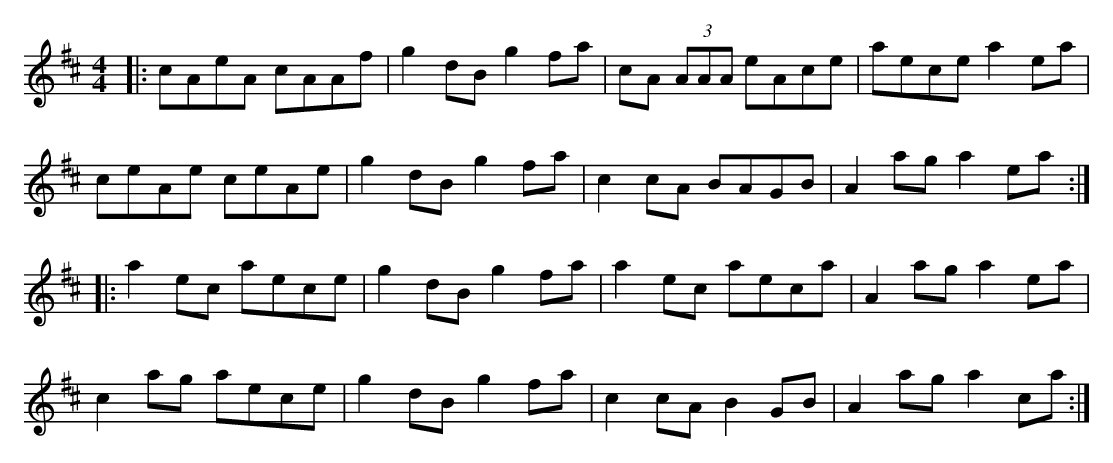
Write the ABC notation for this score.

X:1
M:4/4
K:Amix
|:cAeA cAAf|g2 dB g2 fa|cA (3AAA eAce|aece a2 ea|
ceAe ceAe|g2 dB g2 fa|c2 cA BAGB|A2 ag a2 ea:|
|:a2 ec aece|g2 dB g2 fa|a2 ec aeca|A2 ag a2 ea|
c2 ag aece|g2 dB g2 fa|c2 cA B2 GB|A2 ag a2 ca:|
